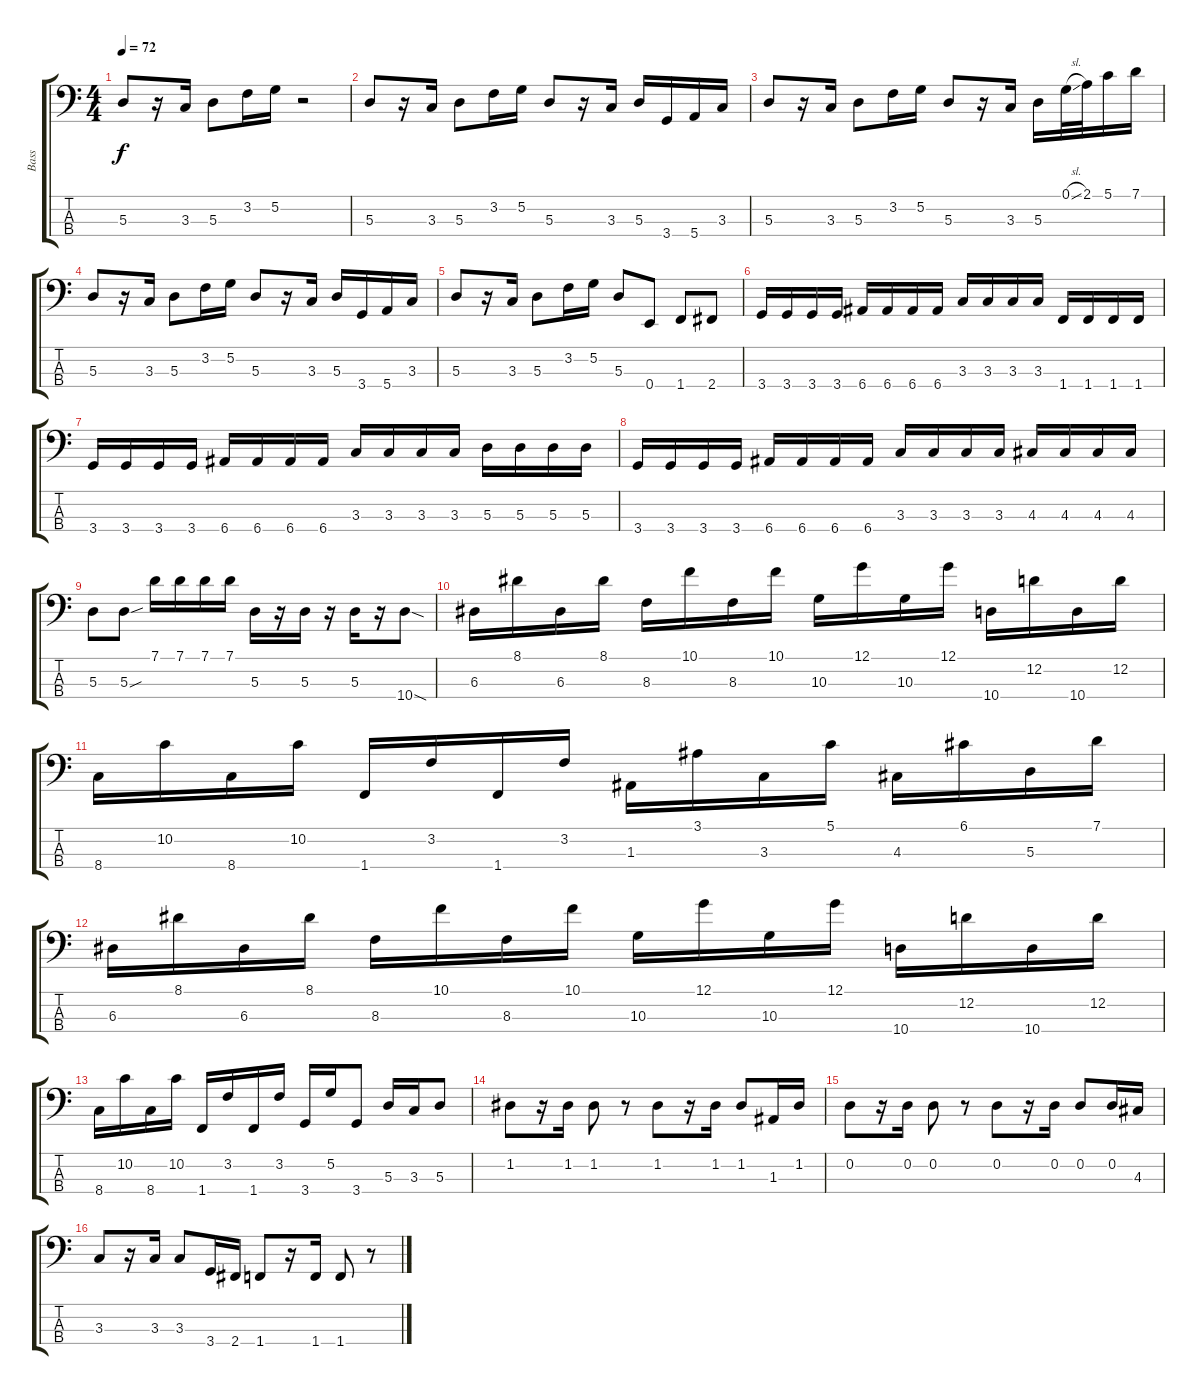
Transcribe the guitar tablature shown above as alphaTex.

\track ("Bass" "Bass") {instrument electricbassfinger}
\staff {score tabs}
\tuning (G2 D2 A1 E1) {hide}
\ts (4 4)
\tempo 72
\clef f4
\ks c
5.3.8{dy f} r.16 3.3.16 5.3.8 3.2.16 5.2.16 r.2 |
5.3.8 r.16 3.3.16 5.3.8 3.2.16 5.2.16 5.3.8 r.16 3.3.16 5.3.16 3.4.16 5.4.16 3.3.16 |
5.3.8 r.16 3.3.16 5.3.8 3.2.16 5.2.16 5.3.8 r.16 3.3.16 5.3.16 0.1{sl}.32 2.1.32 5.1.16 7.1.16 |
5.3.8 r.16 3.3.16 5.3.8 3.2.16 5.2.16 5.3.8 r.16 3.3.16 5.3.16 3.4.16 5.4.16 3.3.16 |
5.3.8 r.16 3.3.16 5.3.8 3.2.16 5.2.16 5.3.8 0.4.8 1.4.8 2.4.8 |
3.4.16 3.4.16 3.4.16 3.4.16 6.4.16 6.4.16 6.4.16 6.4.16 3.3.16 3.3.16 3.3.16 3.3.16 1.4.16 1.4.16 1.4.16 1.4.16 |
3.4.16 3.4.16 3.4.16 3.4.16 6.4.16 6.4.16 6.4.16 6.4.16 3.3.16 3.3.16 3.3.16 3.3.16 5.3.16 5.3.16 5.3.16 5.3.16 |
3.4.16 3.4.16 3.4.16 3.4.16 6.4.16 6.4.16 6.4.16 6.4.16 3.3.16 3.3.16 3.3.16 3.3.16 4.3.16 4.3.16 4.3.16 4.3.16 |
5.3.8 5.3{sou}.8 7.1.16 7.1.16 7.1.16 7.1.16 5.3.16 r.16 5.3.16 r.16 5.3.16 r.16 10.4{sod}.8 |
6.3.16 8.1.16 6.3.16 8.1.16 8.3.16 10.1.16 8.3.16 10.1.16 10.3.16 12.1.16 10.3.16 12.1.16 10.4.16 12.2.16 10.4.16 12.2.16 |
8.4.16 10.2.16 8.4.16 10.2.16 1.4.16 3.2.16 1.4.16 3.2.16 1.3.16 3.1.16 3.3.16 5.1.16 4.3.16 6.1.16 5.3.16 7.1.16 |
6.3.16 8.1.16 6.3.16 8.1.16 8.3.16 10.1.16 8.3.16 10.1.16 10.3.16 12.1.16 10.3.16 12.1.16 10.4.16 12.2.16 10.4.16 12.2.16 |
8.4.16 10.2.16 8.4.16 10.2.16 1.4.16 3.2.16 1.4.16 3.2.16 3.4.16 5.2.16 3.4.8 5.3.16 3.3.16 5.3.8 |
1.2.8 r.16 1.2.16 1.2.8 r.8 1.2.8 r.16 1.2.16 1.2.8 1.3.16 1.2.16 |
0.2.8 r.16 0.2.16 0.2.8 r.8 0.2.8 r.16 0.2.16 0.2.8 0.2.16 4.3.16 |
3.3.8 r.16 3.3.16 3.3.8 3.4.16 2.4.16 1.4.8 r.16 1.4.16 1.4.8 r.8
